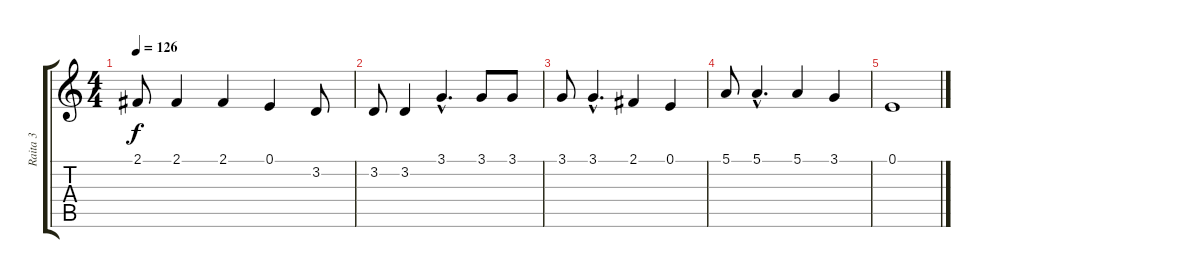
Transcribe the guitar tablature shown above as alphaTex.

\track ("Raita 3" "Raita 3") {instrument lead8bassandlead}
\staff {score tabs}
\tuning (E4 B3 G3 D3 A2 E2) {hide}
\ts (4 4)
\tempo 126
\clef g2
\ks c
2.1.8{dy f} 2.1.4 2.1.4 0.1.4 3.2.8 |
3.2.8 3.2.4 3.1{hac}.4{d} 3.1.8 3.1.8 |
3.1.8 3.1{hac}.4{d} 2.1.4 0.1.4 |
5.1.8 5.1{hac}.4{d} 5.1.4 3.1.4 |
0.1.1
